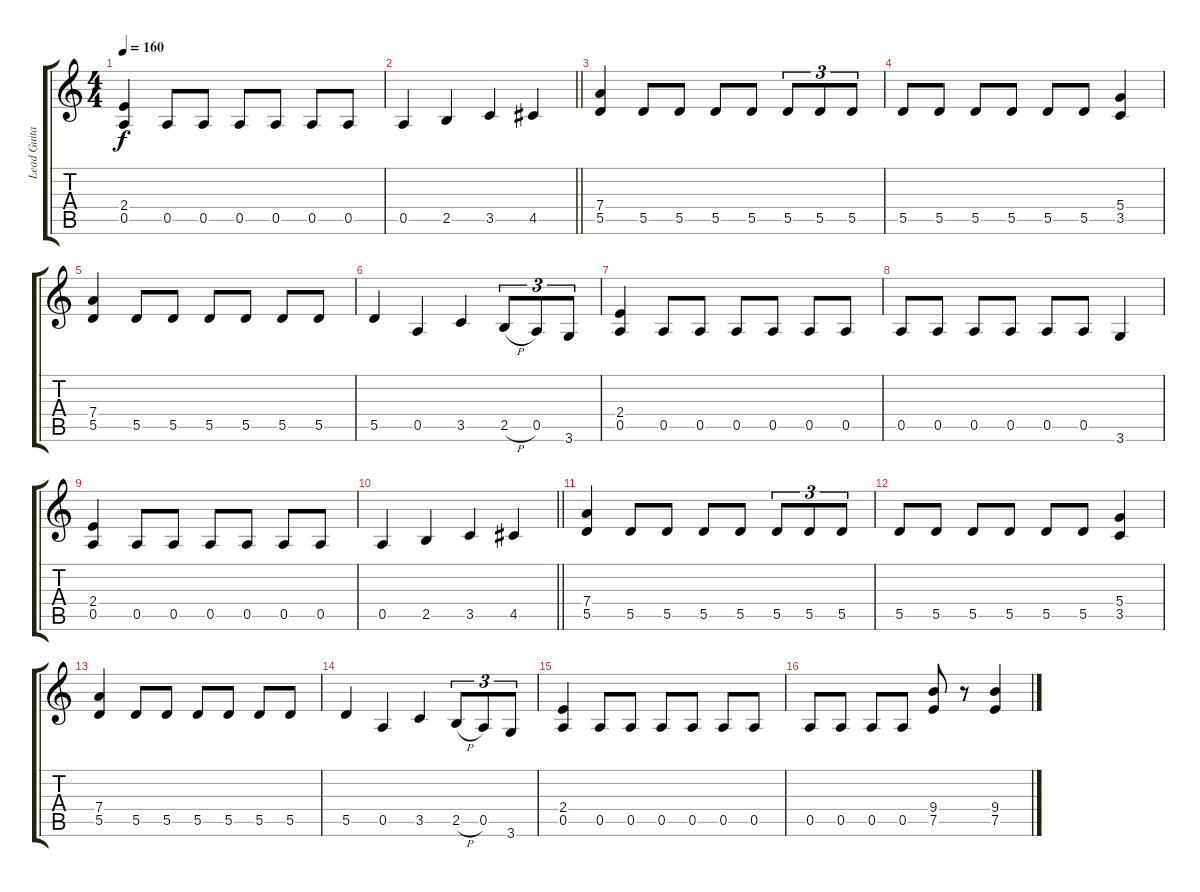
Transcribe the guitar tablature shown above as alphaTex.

\track ("Lead Guitar" "Lead Guita") {instrument distortionguitar}
\staff {score tabs}
\tuning (E4 B3 G3 D3 A2 E2) {hide}
\ts (4 4)
\tempo 160
\clef g2
\ks c
(2.4 0.5).4{dy f} 0.5.8 0.5.8 0.5.8 0.5.8 0.5.8 0.5.8 |
\barLineRight lightlight
0.5.4 2.5.4 3.5.4 4.5.4 |
(7.4 5.5).4 5.5.8 5.5.8 5.5.8 5.5.8 5.5.8{tu (3 2)} 5.5.8{tu (3 2)} 5.5.8{tu (3 2)} |
5.5.8 5.5.8 5.5.8 5.5.8 5.5.8 5.5.8 (5.4 3.5).4 |
(7.4 5.5).4 5.5.8 5.5.8 5.5.8 5.5.8 5.5.8 5.5.8 |
5.5.4 0.5.4 3.5.4 2.5{h}.8{tu (3 2)} 0.5.8{tu (3 2)} 3.6.8{tu (3 2)} |
(2.4 0.5).4 0.5.8 0.5.8 0.5.8 0.5.8 0.5.8 0.5.8 |
0.5.8 0.5.8 0.5.8 0.5.8 0.5.8 0.5.8 3.6.4 |
(2.4 0.5).4 0.5.8 0.5.8 0.5.8 0.5.8 0.5.8 0.5.8 |
\barLineRight lightlight
0.5.4 2.5.4 3.5.4 4.5.4 |
(7.4 5.5).4 5.5.8 5.5.8 5.5.8 5.5.8 5.5.8{tu (3 2)} 5.5.8{tu (3 2)} 5.5.8{tu (3 2)} |
5.5.8 5.5.8 5.5.8 5.5.8 5.5.8 5.5.8 (5.4 3.5).4 |
(7.4 5.5).4 5.5.8 5.5.8 5.5.8 5.5.8 5.5.8 5.5.8 |
5.5.4 0.5.4 3.5.4 2.5{h}.8{tu (3 2)} 0.5.8{tu (3 2)} 3.6.8{tu (3 2)} |
(2.4 0.5).4 0.5.8 0.5.8 0.5.8 0.5.8 0.5.8 0.5.8 |
0.5.8 0.5.8 0.5.8 0.5.8 (9.4 7.5).8 r.8 (9.4 7.5).4
